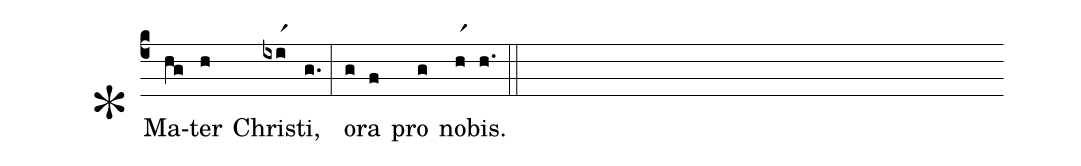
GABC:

def-m1: \grealign;
%%
(c4) *Ma(hg)ter(h) Chri(ixir1)sti,(g.) (:) o(g)ra(f) pro(g) no(hr1)bis.(h.) (::)
